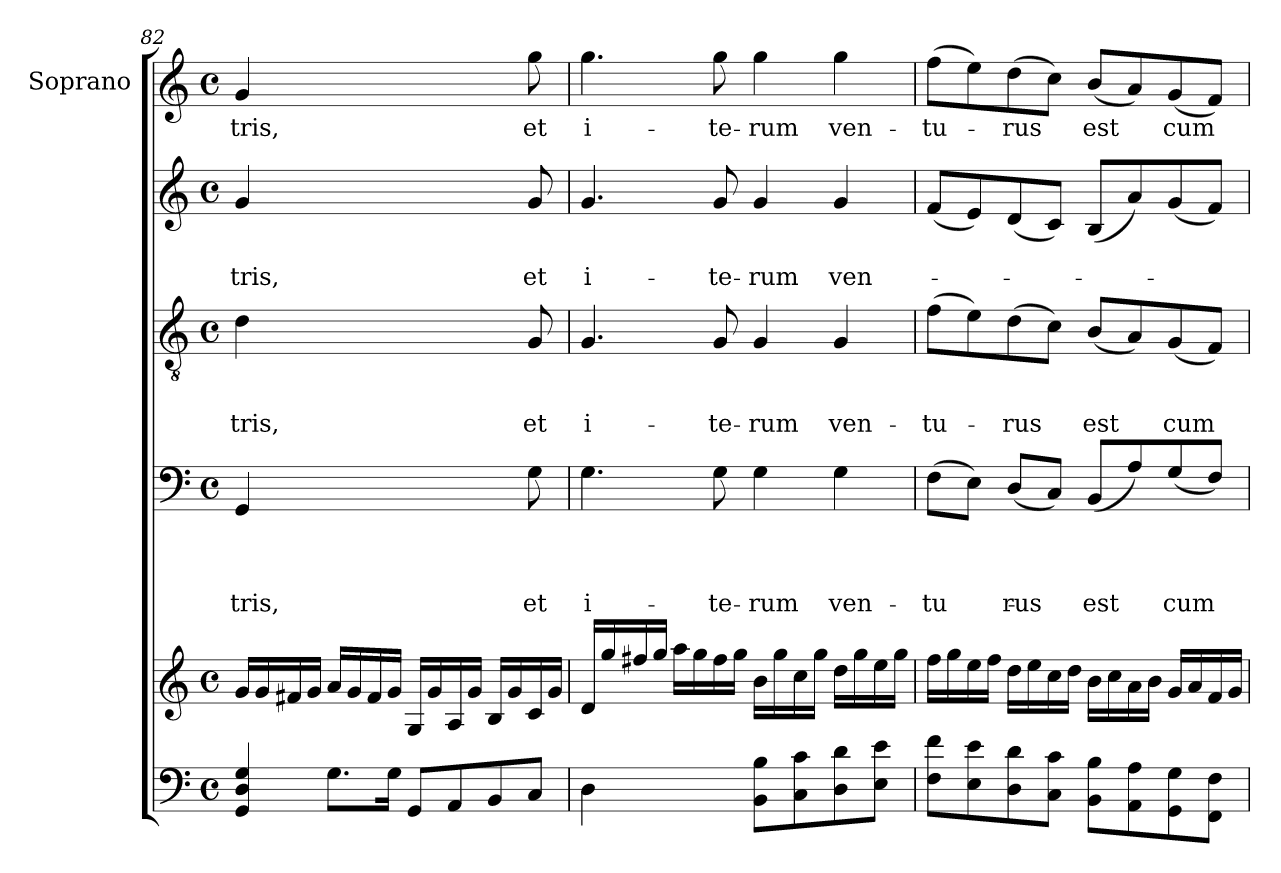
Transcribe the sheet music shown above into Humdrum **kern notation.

**kern	**kern	**kern	**text	**text	**text	**text	**kern	**text	**text	**text	**kern	**text	**text	**kern	**text
*part6	*part5	*part4	*part4	*part4	*part4	*part4	*part3	*part3	*part3	*part3	*part2	*part2	*part2	*part1	*part1
*staff6	*staff5	*staff4	*staff4	*staff4	*staff4	*staff4	*staff3	*staff3	*staff3	*staff3	*staff2	*staff2	*staff2	*staff1	*staff1
*	*	*	*	*	*	*	*	*	*	*	*	*	*	*I"Soprano	*
*clefF4	*clefG2	*clefF4	*	*	*	*	*clefGv2	*	*	*	*clefG2	*	*	*clefG2	*
*k[]	*k[]	*k[]	*	*	*	*	*k[]	*	*	*	*k[]	*	*	*k[]	*
*C:	*C:	*C:	*	*	*	*	*C:	*	*	*	*C:	*	*	*C:	*
*M4/4	*M4/4	*M4/4	*	*	*	*	*M4/4	*	*	*	*M4/4	*	*	*M4/4	*
*met(c)	*met(c)	*met(c)	*	*	*	*	*met(c)	*	*	*	*met(c)	*	*	*met(c)	*
=82	=82	=82	=82	=82	=82	=82	=82	=82	=82	=82	=82	=82	=82	=82	=82
!	!	!	!	!	!	!LO:LY:b	!	!	!	!LO:LY:b	!	!	!LO:LY:b	!	!LO:LY:b
4GG/ 4D/ 4G/	16g/LL	4GG/	.	.	.	-tris,	4d\	.	.	-tris,	4g/	.	-tris,	4g/	-tris,
.	16g/	.	.	.	.	.	.	.	.	.	.	.	.	.	.
.	16f#X/	.	.	.	.	.	.	.	.	.	.	.	.	.	.
.	16g/JJ	.	.	.	.	.	.	.	.	.	.	.	.	.	.
8.G\L	16a/LL	2ryy	.	.	.	.	2ryy	.	.	.	2ryy	.	.	2ryy	.
.	16g/	.	.	.	.	.	.	.	.	.	.	.	.	.	.
.	16f#/	.	.	.	.	.	.	.	.	.	.	.	.	.	.
16G\Jk	16g/JJ	.	.	.	.	.	.	.	.	.	.	.	.	.	.
8GG/L	16G/LL	.	.	.	.	.	.	.	.	.	.	.	.	.	.
.	16g/	.	.	.	.	.	.	.	.	.	.	.	.	.	.
8AA/	16A/	.	.	.	.	.	.	.	.	.	.	.	.	.	.
.	16g/JJ	.	.	.	.	.	.	.	.	.	.	.	.	.	.
8BB/	16B/LL	8ryy	.	.	.	.	8ryy	.	.	.	8ryy	.	.	8ryy	.
.	16g/	.	.	.	.	.	.	.	.	.	.	.	.	.	.
!	!	!	!	!	!	!LO:LY:b	!	!	!	!LO:LY:b	!	!	!LO:LY:b	!	!LO:LY:b
8C/J	16c/	8G\	.	.	.	et	8G/	.	.	et	8g/	.	et	8gg\	et
.	16g/JJ	.	.	.	.	.	.	.	.	.	.	.	.	.	.
!!LO:LB:g=z
=83	=83	=83	=83	=83	=83	=83	=83	=83	=83	=83	=83	=83	=83	=83	=83
!	!	!	!	!	!	!LO:LY:b	!	!	!	!LO:LY:b	!	!	!LO:LY:b	!	!LO:LY:b
4D\	16d/LL	4.G\	.	.	.	i-	4.G/	.	.	i-	4.g/	.	i-	4.gg\	i-
.	16gg/	.	.	.	.	.	.	.	.	.	.	.	.	.	.
.	16ff#X/	.	.	.	.	.	.	.	.	.	.	.	.	.	.
.	16gg/JJ	.	.	.	.	.	.	.	.	.	.	.	.	.	.
4ryy	16aa\LL	.	.	.	.	.	.	.	.	.	.	.	.	.	.
.	16gg\	.	.	.	.	.	.	.	.	.	.	.	.	.	.
!	!	!	!	!	!	!LO:LY:b	!	!	!	!LO:LY:b	!	!	!LO:LY:b	!	!LO:LY:b
.	16ff#\	8G\	.	.	.	-te-	8G/	.	.	-te-	8g/	.	-te-	8gg\	-te-
.	16gg\JJ	.	.	.	.	.	.	.	.	.	.	.	.	.	.
!	!	!	!	!	!	!LO:LY:b	!	!	!	!LO:LY:b	!	!	!LO:LY:b	!	!LO:LY:b
8BB\ 8B\L	16b\LL	4G\	.	.	.	-rum	4G/	.	.	-rum	4g/	.	-rum	4gg\	-rum
.	16gg\	.	.	.	.	.	.	.	.	.	.	.	.	.	.
8C\ 8c\	16cc\	.	.	.	.	.	.	.	.	.	.	.	.	.	.
.	16gg\JJ	.	.	.	.	.	.	.	.	.	.	.	.	.	.
!	!	!	!	!	!	!LO:LY:b	!	!	!	!LO:LY:b	!	!	!LO:LY:b	!	!LO:LY:b
8D\ 8d\	16dd\LL	4G\	.	.	.	ven-	4G/	.	.	ven-	4g/	.	ven-	4gg\	ven-
.	16gg\	.	.	.	.	.	.	.	.	.	.	.	.	.	.
8E\ 8e\J	16ee\	.	.	.	.	.	.	.	.	.	.	.	.	.	.
.	16gg\JJ	.	.	.	.	.	.	.	.	.	.	.	.	.	.
!!LO:LB:g=z
=84	=84	=84	=84	=84	=84	=84	=84	=84	=84	=84	=84	=84	=84	=84	=84
!	!	!	!	!	!	!LO:LY:b	!	!	!	!LO:LY:b	!	!	!	!	!LO:LY:b
*	*	*^	*	*	*	*	*	*	*	*	*	*	*	*	*
8F\ 8f\L	16ff\LL	(>8F\L	4ryy	.	.	.	-tu-	(>8f\L	.	.	-tu-	(<8f/L	.	.	(>8ff\L	-tu-
.	16gg\	.	.	.	.	.	.	.	.	.	.	.	.	.	.	.
8E\ 8e\	16ee\	8E\J)	.	.	.	.	.	8e\)	.	.	.	8e/)	.	.	8ee\)	.
.	16ff\JJ	.	.	.	.	.	.	.	.	.	.	.	.	.	.	.
!	!	!	!	!	!	!	!LO:LY:b	!	!	!	!LO:LY:b	!	!	!	!	!LO:LY:b
8D\ 8d\	16dd\LL	4ryy	(<8D/L	.	.	.	rus	(>8d\	.	.	-rus	(<8d/	.	.	(>8dd\	-rus
.	16ee\	.	.	.	.	.	.	.	.	.	.	.	.	.	.	.
8C\ 8c\J	16cc\	.	8C/J)	.	.	.	.	8c\J)	.	.	.	8c/J)	.	.	8cc\J)	.
.	16dd\JJ	.	.	.	.	.	.	.	.	.	.	.	.	.	.	.
!	!	!	!	!	!	!	!LO:LY:b	!	!	!	!LO:LY:b	!	!	!	!	!LO:LY:b
8BB\ 8B\L	16b\LL	(>8BB/L	2ryy	.	.	.	-est	(<8B/L	.	.	est	(<8B/L	.	.	(<8b/L	est
.	16cc\	.	.	.	.	.	.	.	.	.	.	.	.	.	.	.
8AA\ 8A\	16a\	8A/)	.	.	.	.	.	8A/)	.	.	.	8a/)	.	.	8a/)	.
.	16b\JJ	.	.	.	.	.	.	.	.	.	.	.	.	.	.	.
!	!	!	!	!	!	!	!LO:LY:b	!	!	!	!LO:LY:b	!	!	!	!	!LO:LY:b
8GG\ 8G\	16g/LL	(>8G/	.	.	.	.	cum	(<8G/	.	.	cum	(<8g/	.	.	(<8g/	cum
.	16a/	.	.	.	.	.	.	.	.	.	.	.	.	.	.	.
8FF\ 8F\J	16f/	8F/J)	.	.	.	.	.	8F/J)	.	.	.	8f/J)	.	.	8f/J)	.
.	16g/JJ	.	.	.	.	.	.	.	.	.	.	.	.	.	.	.
*	*	*v	*v	*	*	*	*	*	*	*	*	*	*	*	*	*
=	=	=	=	=	=	=	=	=	=	=	=	=	=	=	=
*-	*-	*-	*-	*-	*-	*-	*-	*-	*-	*-	*-	*-	*-	*-	*-
